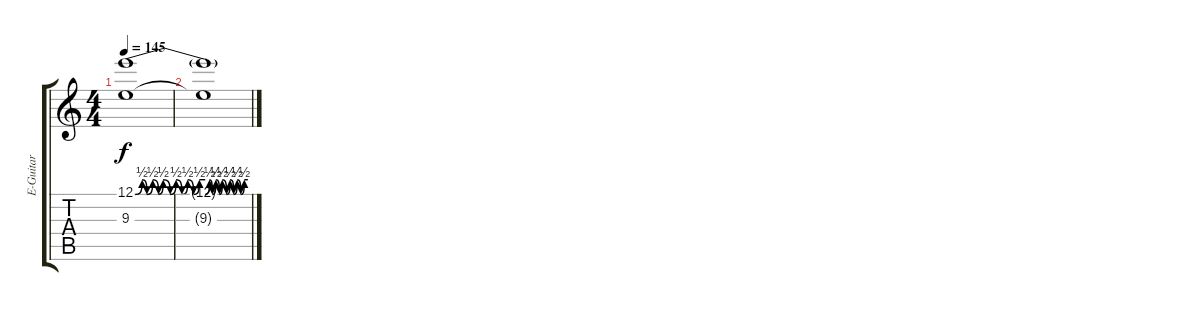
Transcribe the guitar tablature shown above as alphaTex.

\track ("E-Guitar" "E-Guitar") {instrument acousticguitarsteel}
\staff {score tabs}
\tuning (E4 B3 G3 D3 A2 E2) {hide}
\ts (4 4)
\tempo 145
\clef g2
\ks c
(12.1{be (custom 0 0 6 2 10 0 15 2 20 0 24 2 30 0 35 2 40 0 45 2 50 0 55 2 60 2) t} 9.3{t}).1{dy f} |
(12.1{be (custom 0 0 6 2 10 0 15 2 20 0 24 2 30 0 35 2 40 0 45 2 50 0 55 2 60 2) t} 9.3{t}).1
